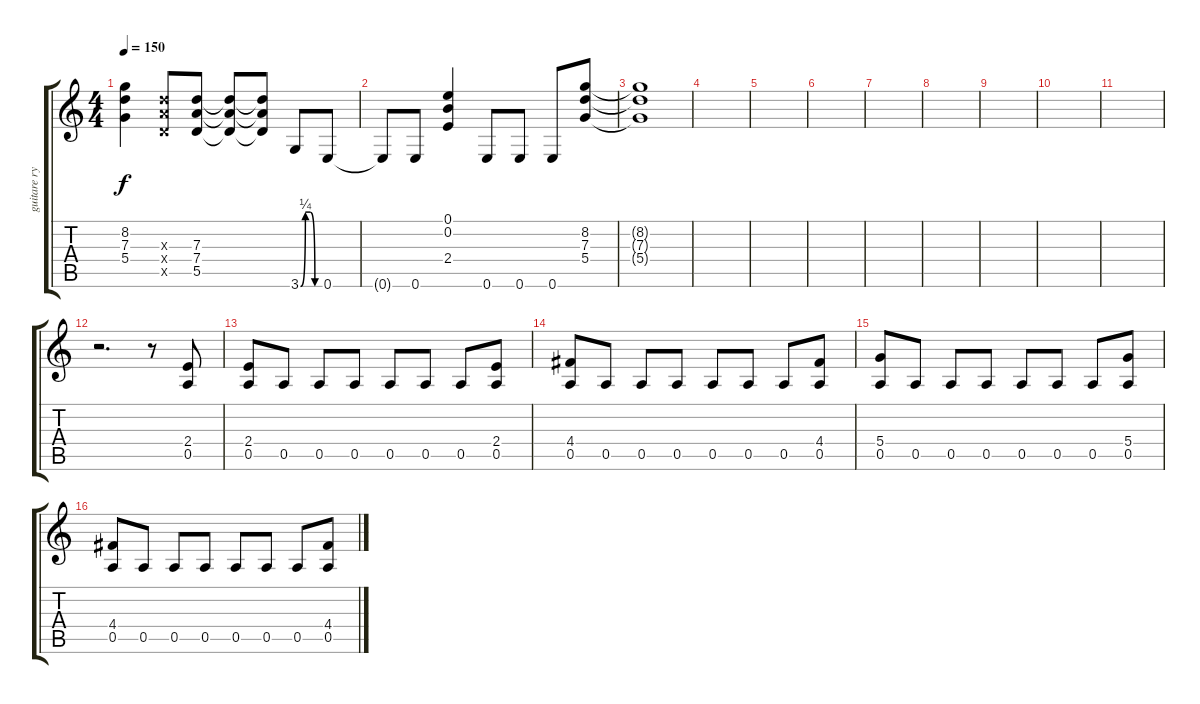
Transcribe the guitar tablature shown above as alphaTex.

\track ("guitare rythme 2" "guitare ry") {instrument overdrivenguitar}
\staff {score tabs}
\tuning (E4 B3 G3 D3 A2 E2) {hide}
\ts (4 4)
\tempo 150
\clef g2
\ks c
(8.2{t} 7.3{t} 5.4{t}).4{dy f} (7.3{x} 7.4{x} 5.5{x}).8 (7.3 7.4 5.5).8 (7.3{t} 7.4{t} 5.5{t}).8 (7.3{t} 7.4{t} 5.5{t}).8 3.6{be (custom 0 0 15 1 30 1 45 0 60 0)}.8 0.6.8 |
0.6{t}.8 0.6.8 (0.1 0.2 2.4).4 0.6.8 0.6.8 0.6.8 (8.2 7.3 5.4).8 |
(8.2{t} 7.3{t} 5.4{t}).1 |
|
|
|
|
|
|
|
|
r.2{d} r.8 (2.4 0.5).8 |
(2.4 0.5).8 0.5.8 0.5.8 0.5.8 0.5.8 0.5.8 0.5.8 (2.4 0.5).8 |
(4.4 0.5).8 0.5.8 0.5.8 0.5.8 0.5.8 0.5.8 0.5.8 (4.4 0.5).8 |
(5.4 0.5).8 0.5.8 0.5.8 0.5.8 0.5.8 0.5.8 0.5.8 (5.4 0.5).8 |
(4.4 0.5).8 0.5.8 0.5.8 0.5.8 0.5.8 0.5.8 0.5.8 (4.4 0.5).8
